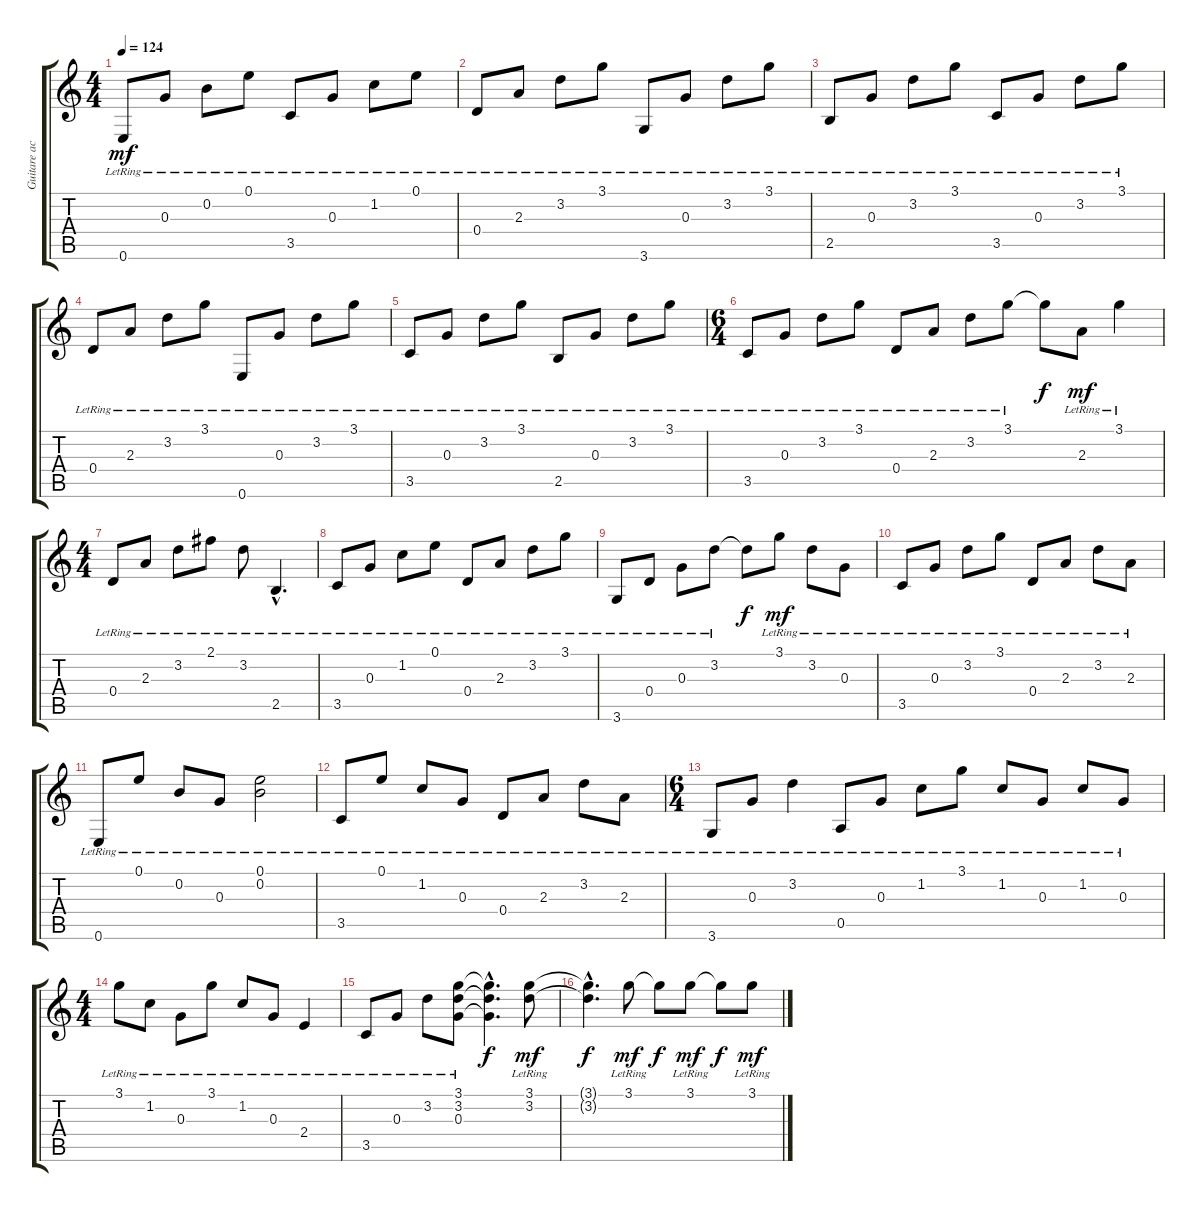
\track ("Guitare acoustique" "Guitare ac") {instrument acousticguitarsteel}
\staff {score tabs}
\tuning (E4 B3 G3 D3 A2 E2) {hide}
\ts (4 4)
\tempo 124
\clef g2
\ks c
0.6{lr}.8{dy mf} 0.3{lr}.8 0.2{lr}.8 0.1{lr}.8 3.5{lr}.8 0.3{lr}.8 1.2{lr}.8 0.1{lr}.8 |
0.4{lr}.8 2.3{lr}.8 3.2{lr}.8 3.1{lr}.8 3.6{lr}.8 0.3{lr}.8 3.2{lr}.8 3.1{lr}.8 |
2.5{lr}.8 0.3{lr}.8 3.2{lr}.8 3.1{lr}.8 3.5{lr}.8 0.3{lr}.8 3.2{lr}.8 3.1{lr}.8 |
0.4{lr}.8 2.3{lr}.8 3.2{lr}.8 3.1{lr}.8 0.6{lr}.8 0.3{lr}.8 3.2{lr}.8 3.1{lr}.8 |
3.5{lr}.8 0.3{lr}.8 3.2{lr}.8 3.1{lr}.8 2.5{lr}.8 0.3{lr}.8 3.2{lr}.8 3.1{lr}.8 |
\ts (6 4)
3.5{lr}.8 0.3{lr}.8 3.2{lr}.8 3.1{lr}.8 0.4{lr}.8 2.3{lr}.8 3.2{lr}.8 3.1{lr}.8 3.1{t}.8{dy f} 2.3{lr}.8{dy mf} 3.1{lr}.4 |
\ts (4 4)
0.4{lr}.8 2.3{lr}.8 3.2{lr}.8 2.1{lr}.8 3.2{lr}.8 2.5{hac lr}.4{d} |
3.5{lr}.8 0.3{lr}.8 1.2{lr}.8 0.1{lr}.8 0.4{lr}.8 2.3{lr}.8 3.2{lr}.8 3.1{lr}.8 |
3.6{lr}.8 0.4{lr}.8 0.3{lr}.8 3.2{lr}.8 3.2{t}.8{dy f} 3.1{lr}.8{dy mf} 3.2{lr}.8 0.3{lr}.8 |
3.5{lr}.8 0.3{lr}.8 3.2{lr}.8 3.1{lr}.8 0.4{lr}.8 2.3{lr}.8 3.2{lr}.8 2.3{lr}.8 |
0.6{lr}.8 0.1{lr}.8 0.2{lr}.8 0.3{lr}.8 (0.1{lr} 0.2{lr}).2 |
3.5{lr}.8 0.1{lr}.8 1.2{lr}.8 0.3{lr}.8 0.4{lr}.8 2.3{lr}.8 3.2{lr}.8 2.3{lr}.8 |
\ts (6 4)
3.6{lr}.8 0.3{lr}.8 3.2{lr}.4 0.5{lr}.8 0.3{lr}.8 1.2{lr}.8 3.1{lr}.8 1.2{lr}.8 0.3{lr}.8 1.2{lr}.8 0.3{lr}.8 |
\ts (4 4)
3.1{lr}.8 1.2{lr}.8 0.3{lr}.8 3.1{lr}.8 1.2{lr}.8 0.3{lr}.8 2.4{lr}.4 |
3.5{lr}.8 0.3{lr}.8 3.2{lr}.8 (3.1{lr} 3.2{lr} 0.3{lr}).8 (3.1{hac t} 3.2{hac t} 0.3{hac t}).4{d dy f} (3.1{lr} 3.2{lr}).8{dy mf} |
(3.1{hac t} 3.2{hac t}).4{d dy f} 3.1{lr}.8{dy mf} 3.1{t}.8{dy f} 3.1{lr}.8{dy mf} 3.1{t}.8{dy f} 3.1{lr}.8{dy mf}
